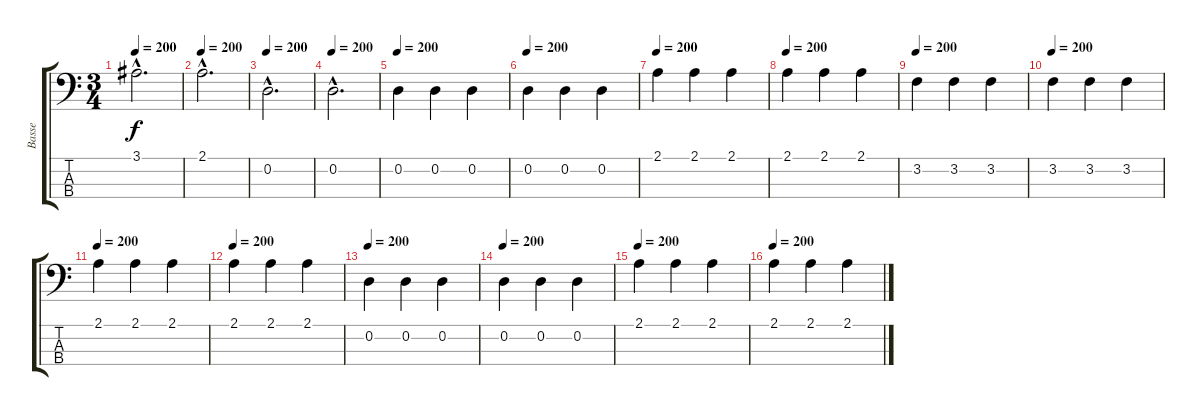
\track ("Basse" "Basse") {instrument electricbassfinger}
\staff {score tabs}
\tuning (G2 D2 A1 E1) {hide}
\ts (3 4)
\tempo 200
\clef f4
\ks c
3.1{hac}.2{d dy f} |
\tempo 200
2.1{hac}.2{d} |
\tempo 200
0.2{hac}.2{d} |
\tempo 200
0.2{hac}.2{d} |
\tempo 200
0.2.4 0.2.4 0.2.4 |
\tempo 200
0.2.4 0.2.4 0.2.4 |
\tempo 200
2.1.4 2.1.4 2.1.4 |
\tempo 200
2.1.4 2.1.4 2.1.4 |
\tempo 200
3.2.4 3.2.4 3.2.4 |
\tempo 200
3.2.4 3.2.4 3.2.4 |
\tempo 200
2.1.4 2.1.4 2.1.4 |
\tempo 200
2.1.4 2.1.4 2.1.4 |
\tempo 200
0.2.4 0.2.4 0.2.4 |
\tempo 200
0.2.4 0.2.4 0.2.4 |
\tempo 200
2.1.4 2.1.4 2.1.4 |
\tempo 200
2.1.4 2.1.4 2.1.4
